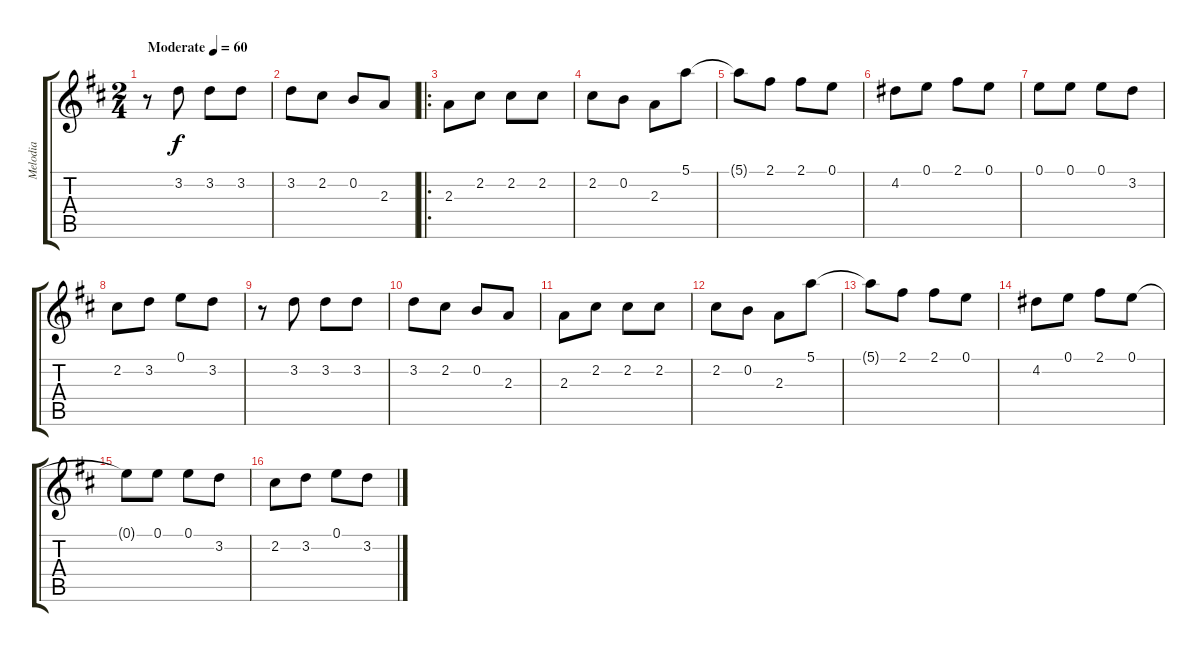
\track ("Melodia" "Melodia") {instrument acousticguitarnylon}
\staff {score tabs}
\tuning (E4 B3 G3 D3 A2 E2) {hide}
\ts (2 4)
\tempo (60 "Moderate")
\clef g2
\ks d
r.8{dy f instrument acousticguitarnylon} 3.2.8 3.2.8 3.2.8 |
3.2.8 2.2.8 0.2.8 2.3.8 |
\ro
2.3.8 2.2.8 2.2.8 2.2.8 |
2.2.8 0.2.8 2.3.8 5.1.8 |
5.1{t}.8 2.1.8 2.1.8 0.1.8 |
4.2.8 0.1.8 2.1.8 0.1.8 |
0.1.8 0.1.8 0.1.8 3.2.8 |
2.2.8 3.2.8 0.1.8 3.2.8 |
r.8 3.2.8 3.2.8 3.2.8 |
3.2.8 2.2.8 0.2.8 2.3.8 |
2.3.8 2.2.8 2.2.8 2.2.8 |
2.2.8 0.2.8 2.3.8 5.1.8 |
5.1{t}.8 2.1.8 2.1.8 0.1.8 |
4.2.8 0.1.8 2.1.8 0.1.8 |
0.1{t}.8 0.1.8 0.1.8 3.2.8 |
2.2.8 3.2.8 0.1.8 3.2.8
